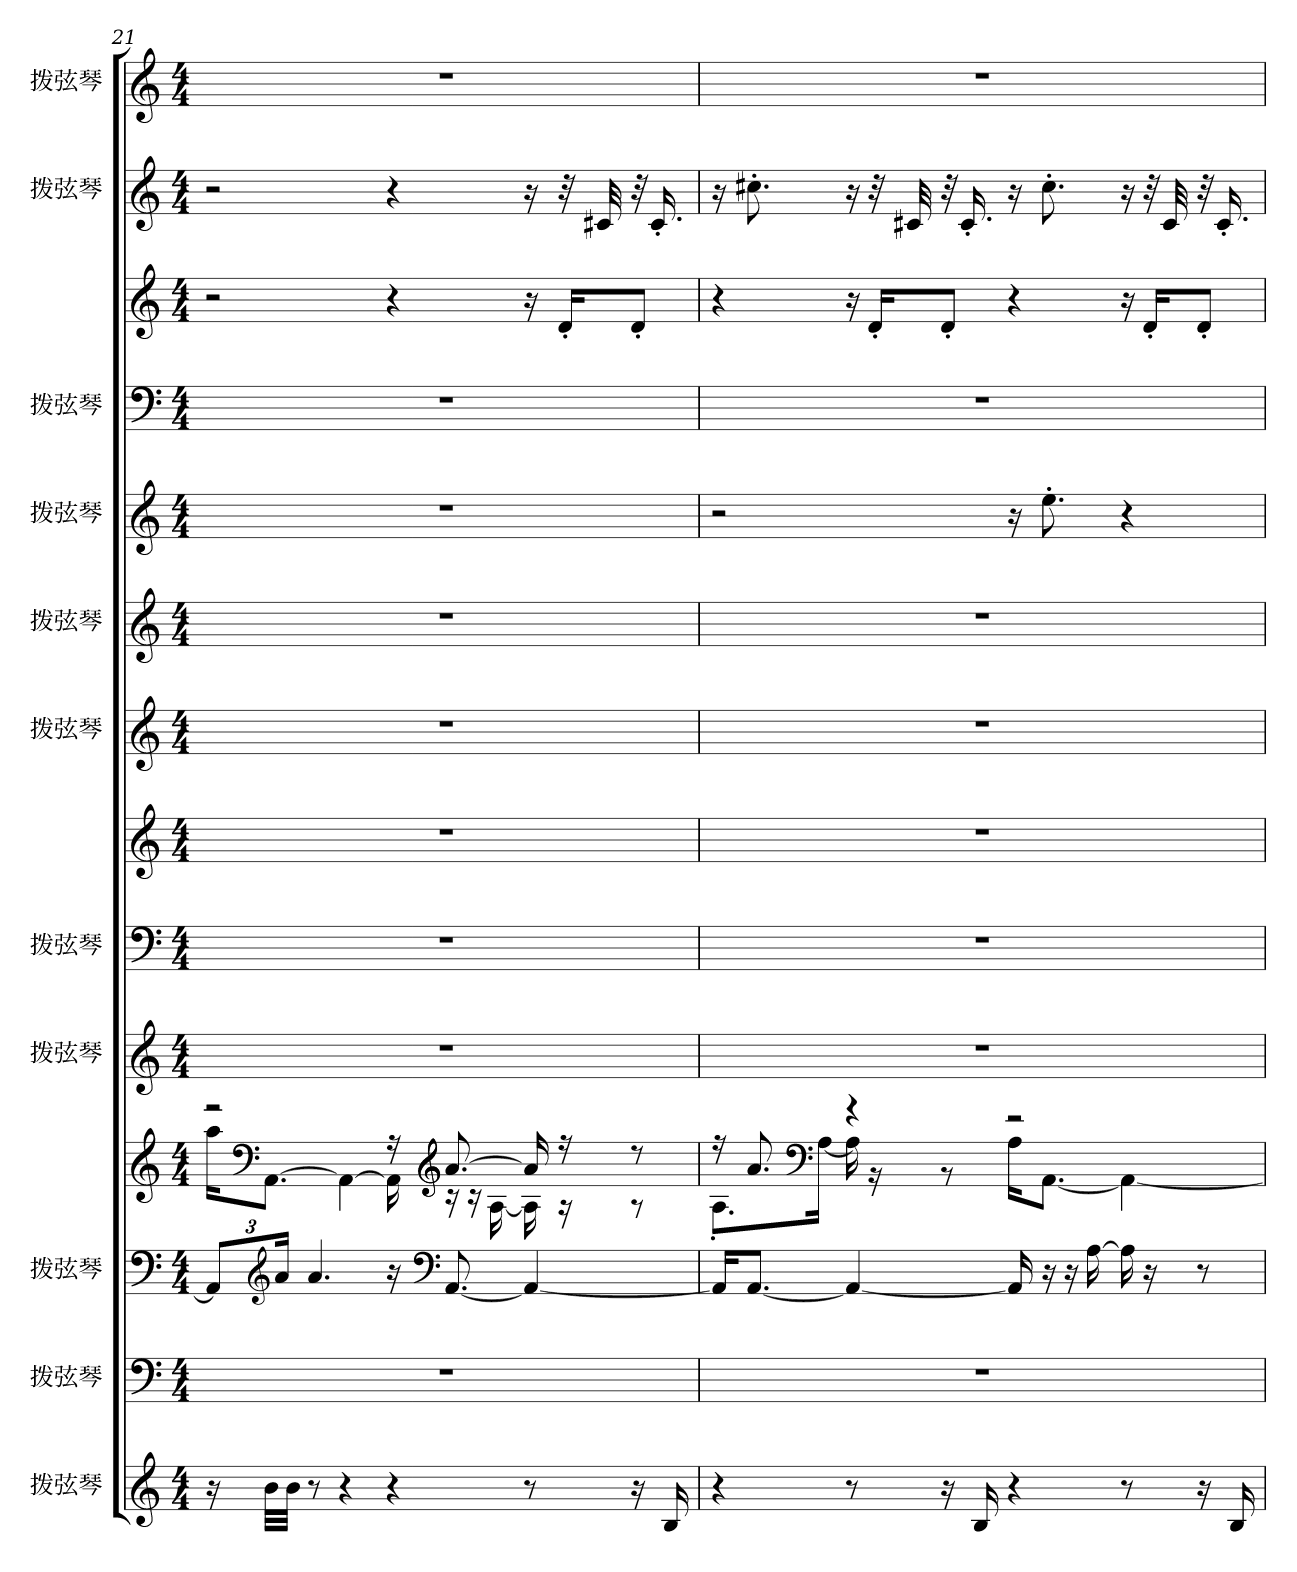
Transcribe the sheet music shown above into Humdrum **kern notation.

**kern	**kern	**kern	**kern	**kern	**kern	**kern	**kern	**kern	**kern	**kern	**kern	**kern	**kern
*part11	*part10	*part9	*part9	*part8	*part7	*part7	*part6	*part5	*part4	*part3	*part3	*part2	*part1
*staff14	*staff13	*staff12	*staff11	*staff10	*staff9	*staff8	*staff7	*staff6	*staff5	*staff4	*staff3	*staff2	*staff1
*I"拨弦琴	*I"拨弦琴	*I"拨弦琴	*	*I"拨弦琴	*I"拨弦琴	*	*I"拨弦琴	*I"拨弦琴	*I"拨弦琴	*I"拨弦琴	*	*I"拨弦琴	*I"拨弦琴
!!LO:PB:g=z
*clefG2	*clefF4	*clefF4	*clefG2	*clefG2	*clefF4	*clefG2	*clefG2	*clefG2	*clefG2	*clefF4	*clefG2	*clefG2	*clefG2
*k[]	*k[]	*k[]	*k[]	*k[]	*k[]	*k[]	*k[]	*k[]	*k[]	*k[]	*k[]	*k[]	*k[]
*M4/4	*M4/4	*M4/4	*M4/4	*M4/4	*M4/4	*M4/4	*M4/4	*M4/4	*M4/4	*M4/4	*M4/4	*M4/4	*M4/4
*	*	*Xbrackettup	*	*	*	*	*	*	*	*	*	*	*
=21	=21	=21	=21	=21	=21	=21	=21	=21	=21	=21	=21	=21	=21
*	*	*	*^	*	*	*	*	*	*	*	*	*	*
16r	1r	12AA/L]	2r	16aa\KL	1r	1r	1r	1r	1r	1r	1r	2r	2r	1r
*	*	*	*clefF4	*	*	*	*	*	*	*	*	*	*	*
32b\LLL	.	.	.	[8.AA\J	.	.	.	.	.	.	.	.	.	.
*	*	*clefG2	*	*	*	*	*	*	*	*	*	*	*	*
.	.	24a/Jk	.	.	.	.	.	.	.	.	.	.	.	.
32b\JJJ	.	.	.	.	.	.	.	.	.	.	.	.	.	.
8r	.	4.a/	.	.	.	.	.	.	.	.	.	.	.	.
4r	.	.	.	4AA\_	.	.	.	.	.	.	.	.	.	.
4r	.	16r	16r	16AA\]	.	.	.	.	.	.	.	4r	4r	.
*	*	*clefF4	*clefG2	*	*	*	*	*	*	*	*	*	*	*
.	.	[8.AA/	[8.a/	16r	.	.	.	.	.	.	.	.	.	.
.	.	.	.	16r	.	.	.	.	.	.	.	.	.	.
.	.	.	.	[16A\	.	.	.	.	.	.	.	.	.	.
8r	.	4AA/_	16a/]	16A\]	.	.	.	.	.	.	.	16r	16r	.
.	.	.	16r	16r	.	.	.	.	.	.	.	16d'/KL	32r	.
.	.	.	.	.	.	.	.	.	.	.	.	.	32c#X/	.
16r	.	.	8r	8r	.	.	.	.	.	.	.	8d'/J	32r	.
.	.	.	.	.	.	.	.	.	.	.	.	.	16.c#'/	.
16B/	.	.	.	.	.	.	.	.	.	.	.	.	.	.
!!LO:PB:g=z
=22	=22	=22	=22	=22	=22	=22	=22	=22	=22	=22	=22	=22	=22	=22
4r	1r	16AA/KL]	16r	8.A'\L	1r	1r	1r	1r	1r	2r	1r	4r	16r	1r
.	.	[8.AA/J	8.a/	.	.	.	.	.	.	.	.	.	8.cc#X'\	.
*	*	*	*clefF4	*	*	*	*	*	*	*	*	*	*	*
.	.	.	.	[16A\Jk	.	.	.	.	.	.	.	.	.	.
8r	.	4AA/_	4r	16A\]	.	.	.	.	.	.	.	16r	16r	.
.	.	.	.	16r	.	.	.	.	.	.	.	16d'/KL	32r	.
.	.	.	.	.	.	.	.	.	.	.	.	.	32c#X/	.
16r	.	.	.	8r	.	.	.	.	.	.	.	8d'/J	32r	.
.	.	.	.	.	.	.	.	.	.	.	.	.	16.c#'/	.
16B/	.	.	.	.	.	.	.	.	.	.	.	.	.	.
4r	.	16AA/]	2r	16A\KL	.	.	.	.	.	16r	.	4r	16r	.
.	.	16r	.	[8.AA\J	.	.	.	.	.	8.ee'\	.	.	8.cc#'\	.
.	.	16r	.	.	.	.	.	.	.	.	.	.	.	.
.	.	[16A\	.	.	.	.	.	.	.	.	.	.	.	.
8r	.	16A\]	.	4AA\_	.	.	.	.	.	4r	.	16r	16r	.
.	.	16r	.	.	.	.	.	.	.	.	.	16d'/KL	32r	.
.	.	.	.	.	.	.	.	.	.	.	.	.	32c#/	.
16r	.	8r	.	.	.	.	.	.	.	.	.	8d'/J	32r	.
.	.	.	.	.	.	.	.	.	.	.	.	.	16.c#'/	.
16B/	.	.	.	.	.	.	.	.	.	.	.	.	.	.
*	*	*	*v	*v	*	*	*	*	*	*	*	*	*	*
=	=	=	=	=	=	=	=	=	=	=	=	=	=
*-	*-	*-	*-	*-	*-	*-	*-	*-	*-	*-	*-	*-	*-
